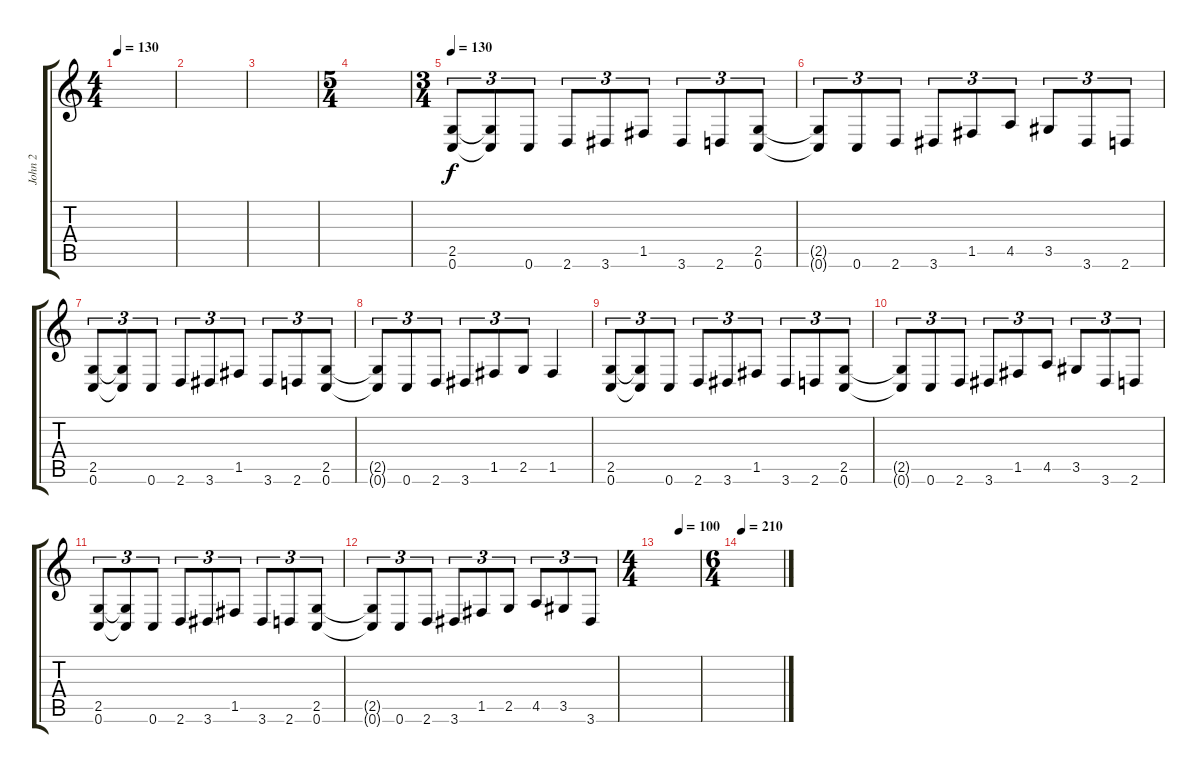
\track ("John 2" "John 2") {instrument distortionguitar}
\staff {score tabs}
\tuning (C4 G3 Eb3 Bb2 F2 C2) {hide}
\ts (4 4)
\tempo 130
\clef g2
\ks c
|
|
|
\ts (5 4)
|
\ts (3 4)
\tempo 130
(2.5 0.6).8{tu (3 2)} (2.5{t} 0.6{t}).8{tu (3 2)} 0.6.8{tu (3 2)} 2.6.8{tu (3 2)} 3.6.8{tu (3 2)} 1.5.8{tu (3 2)} 3.6.8{tu (3 2)} 2.6.8{tu (3 2)} (2.5 0.6).8{tu (3 2)} |
(2.5{t} 0.6{t}).8{tu (3 2)} 0.6.8{tu (3 2)} 2.6.8{tu (3 2)} 3.6.8{tu (3 2)} 1.5.8{tu (3 2)} 4.5.8{tu (3 2)} 3.5.8{tu (3 2)} 3.6.8{tu (3 2)} 2.6.8{tu (3 2)} |
(2.5 0.6).8{tu (3 2)} (2.5{t} 0.6{t}).8{tu (3 2)} 0.6.8{tu (3 2)} 2.6.8{tu (3 2)} 3.6.8{tu (3 2)} 1.5.8{tu (3 2)} 3.6.8{tu (3 2)} 2.6.8{tu (3 2)} (2.5 0.6).8{tu (3 2)} |
(2.5{t} 0.6{t}).8{tu (3 2)} 0.6.8{tu (3 2)} 2.6.8{tu (3 2)} 3.6.8{tu (3 2)} 1.5.8{tu (3 2)} 2.5.8{tu (3 2)} 1.5.4 |
(2.5 0.6).8{tu (3 2)} (2.5{t} 0.6{t}).8{tu (3 2)} 0.6.8{tu (3 2)} 2.6.8{tu (3 2)} 3.6.8{tu (3 2)} 1.5.8{tu (3 2)} 3.6.8{tu (3 2)} 2.6.8{tu (3 2)} (2.5 0.6).8{tu (3 2)} |
(2.5{t} 0.6{t}).8{tu (3 2)} 0.6.8{tu (3 2)} 2.6.8{tu (3 2)} 3.6.8{tu (3 2)} 1.5.8{tu (3 2)} 4.5.8{tu (3 2)} 3.5.8{tu (3 2)} 3.6.8{tu (3 2)} 2.6.8{tu (3 2)} |
(2.5 0.6).8{tu (3 2)} (2.5{t} 0.6{t}).8{tu (3 2)} 0.6.8{tu (3 2)} 2.6.8{tu (3 2)} 3.6.8{tu (3 2)} 1.5.8{tu (3 2)} 3.6.8{tu (3 2)} 2.6.8{tu (3 2)} (2.5 0.6).8{tu (3 2)} |
(2.5{t} 0.6{t}).8{tu (3 2)} 0.6.8{tu (3 2)} 2.6.8{tu (3 2)} 3.6.8{tu (3 2)} 1.5.8{tu (3 2)} 2.5.8{tu (3 2)} 4.5.8{tu (3 2)} 3.5.8{tu (3 2)} 3.6.8{tu (3 2)} |
\ts (4 4)
\tempo (100 0.5)
|
\ts (6 4)
\tempo 210
